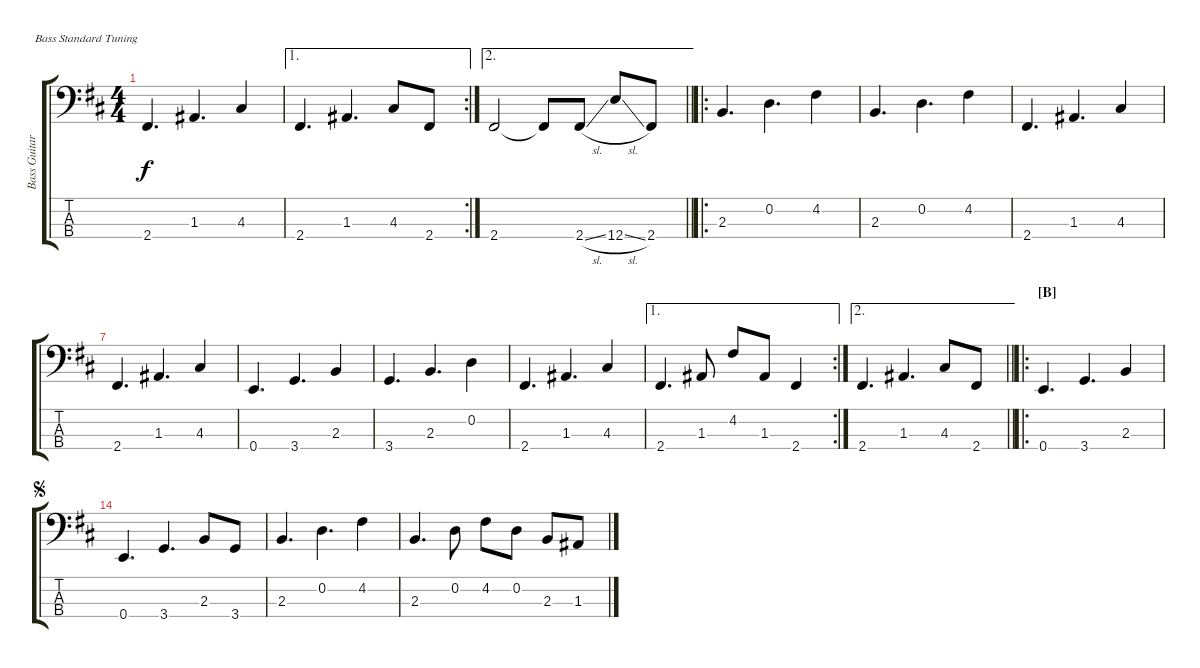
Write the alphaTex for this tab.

\bracketExtendMode groupsimilarinstruments
\multiTrackTrackNamePolicy hidden
\firstSystemTrackNameMode fullname
\otherSystemsTrackNameMode fullname
\otherSystemsTrackNameOrientation horizontal
\defaultBarNumberDisplay FirstOfSystem
\track ("Bass Guitar" "E-Bass") {instrument electricbassfinger}
\staff {score tabs}
\tuning (G2 D2 A1 E1)
\ts (4 4)
\tempo (90 hide)
\clef f4
\ks d
2.4.4{d dy f} 1.3.4{d} 4.3.4 |
\ae 1
\rc 2
2.4.4{d} 1.3.4{d} 4.3.8 2.4.8 |
\ae 2
\barLineRight lightlight
2.4.2 2.4{t}.8 2.4{sl}.8 12.4{sl}.8 2.4.8 |
\ro
2.3.4{d} 0.2.4{d} 4.2.4 |
2.3.4{d} 0.2.4{d} 4.2.4 |
2.4.4{d} 1.3.4{d} 4.3.4 |
2.4.4{d} 1.3.4{d} 4.3.4 |
0.4.4{d} 3.4.4{d} 2.3.4 |
3.4.4{d} 2.3.4{d} 0.2.4 |
2.4.4{d} 1.3.4{d} 4.3.4 |
\ae 1
\rc 2
2.4.4{d} 1.3.8 4.2.8 1.3.8 2.4.4 |
\ae 2
\barLineRight lightlight
2.4.4{d} 1.3.4{d} 4.3.8 2.4.8 |
\ro
\section ("B" "")
0.4.4{d} 3.4.4{d} 2.3.4 |
\jump segno
0.4.4{d} 3.4.4{d} 2.3.8 3.4.8 |
\scale
0.202489 2.3.4{d} 0.2.4{d} 4.2.4 |
\scale
0.196833 2.3.4{d} 0.2.8 4.2.8 0.2.8 2.3.8 1.3.8
